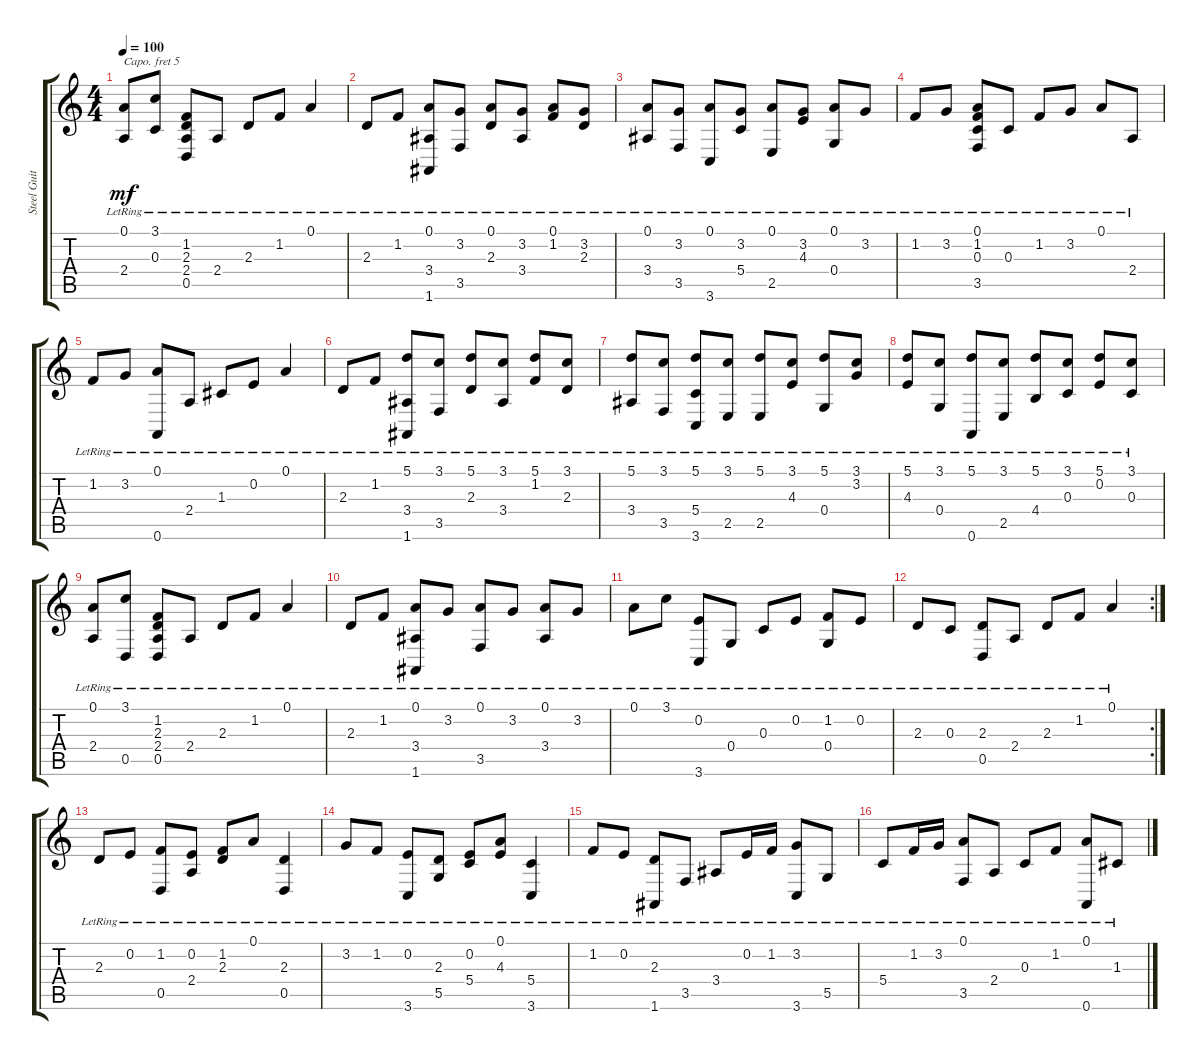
\track ("Steel Guitar" "Steel Guit") {instrument acousticgrandpiano}
\staff {score tabs}
\capo 5
\tuning (E4 B3 G3 D3 A2 E2) {hide}
\ts (4 4)
\tempo 100
\clef g2
\ks c
(0.1{lr} 2.4{lr}).8{dy mf} (3.1{lr} 0.3{lr}).8 (1.2{lr} 2.3{lr} 2.4{lr} 0.5{lr}).8 2.4{lr}.8 2.3{lr}.8 1.2{lr}.8 0.1{lr}.4 |
2.3{lr}.8 1.2{lr}.8 (0.1{lr} 3.4{lr} 1.6{lr}).8 (3.2{lr} 3.5{lr}).8 (0.1{lr} 2.3{lr}).8 (3.2{lr} 3.4{lr}).8 (0.1{lr} 1.2{lr}).8 (3.2{lr} 2.3{lr}).8 |
(0.1{lr} 3.4{lr}).8 (3.2{lr} 3.5{lr}).8 (0.1{lr} 3.6{lr}).8 (3.2{lr} 5.4{lr}).8 (0.1{lr} 2.5{lr}).8 (3.2{lr} 4.3{lr}).8 (0.1{lr} 0.4{lr}).8 3.2{lr}.8 |
1.2{lr}.8 3.2{lr}.8 (0.1{lr} 1.2{lr} 0.3{lr} 3.5{lr}).8 0.3{lr}.8 1.2{lr}.8 3.2{lr}.8 0.1{lr}.8 2.4{lr}.8 |
1.2{lr}.8 3.2{lr}.8 (0.1{lr} 0.6{lr}).8 2.4{lr}.8 1.3{lr}.8 0.2{lr}.8 0.1{lr}.4 |
2.3{lr}.8 1.2{lr}.8 (5.1{lr} 3.4{lr} 1.6{lr}).8 (3.1{lr} 3.5{lr}).8 (5.1{lr} 2.3{lr}).8 (3.1{lr} 3.4{lr}).8 (5.1{lr} 1.2{lr}).8 (3.1{lr} 2.3{lr}).8 |
(5.1{lr} 3.4{lr}).8 (3.1{lr} 3.5{lr}).8 (5.1{lr} 5.4{lr} 3.6{lr}).8 (3.1{lr} 2.5{lr}).8 (5.1{lr} 2.5{lr}).8 (3.1{lr} 4.3{lr}).8 (5.1{lr} 0.4{lr}).8 (3.1{lr} 3.2{lr}).8 |
(5.1{lr} 4.3{lr}).8 (3.1{lr} 0.4{lr}).8 (5.1{lr} 0.6{lr}).8 (3.1{lr} 2.5{lr}).8 (5.1{lr} 4.4{lr}).8 (3.1{lr} 0.3{lr}).8 (5.1{lr} 0.2{lr}).8 (3.1{lr} 0.3{lr}).8 |
(0.1{lr} 2.4{lr}).8 (3.1{lr} 0.5{lr}).8 (1.2{lr} 2.3{lr} 2.4{lr} 0.5{lr}).8 2.4{lr}.8 2.3{lr}.8 1.2{lr}.8 0.1{lr}.4 |
2.3{lr}.8 1.2{lr}.8 (0.1{lr} 3.4{lr} 1.6{lr}).8 3.2{lr}.8 (0.1{lr} 3.5{lr}).8 3.2{lr}.8 (0.1{lr} 3.4{lr}).8 3.2{lr}.8 |
0.1{lr}.8 3.1{lr}.8 (0.2{lr} 3.6{lr}).8 0.4{lr}.8 0.3{lr}.8 0.2{lr}.8 (1.2{lr} 0.4{lr}).8 0.2{lr}.8 |
\rc 2
2.3{lr}.8 0.3{lr}.8 (2.3{lr} 0.5{lr}).8 2.4{lr}.8 2.3{lr}.8 1.2{lr}.8 0.1{lr}.4 |
2.3{lr}.8 0.2{lr}.8 (1.2{lr} 0.5{lr}).8 (0.2{lr} 2.4{lr}).8 (1.2{lr} 2.3{lr}).8 0.1{lr}.8 (2.3{lr} 0.5{lr}).4 |
3.2{lr}.8 1.2{lr}.8 (0.2{lr} 3.6{lr}).8 (2.3{lr} 5.5{lr}).8 (0.2{lr} 5.4{lr}).8 (0.1{lr} 4.3{lr}).8 (5.4{lr} 3.6{lr}).4 |
1.2{lr}.8 0.2{lr}.8 (2.3{lr} 1.6{lr}).8 3.5{lr}.8 3.4{lr}.8 0.2{lr}.16 1.2{lr}.16 (3.2{lr} 3.6{lr}).8 5.5{lr}.8 |
5.4{lr}.8 1.2{lr}.16 3.2{lr}.16 (0.1{lr} 3.5{lr}).8 2.4{lr}.8 0.3{lr}.8 1.2{lr}.8 (0.1{lr} 0.6{lr}).8 1.3{lr}.8
